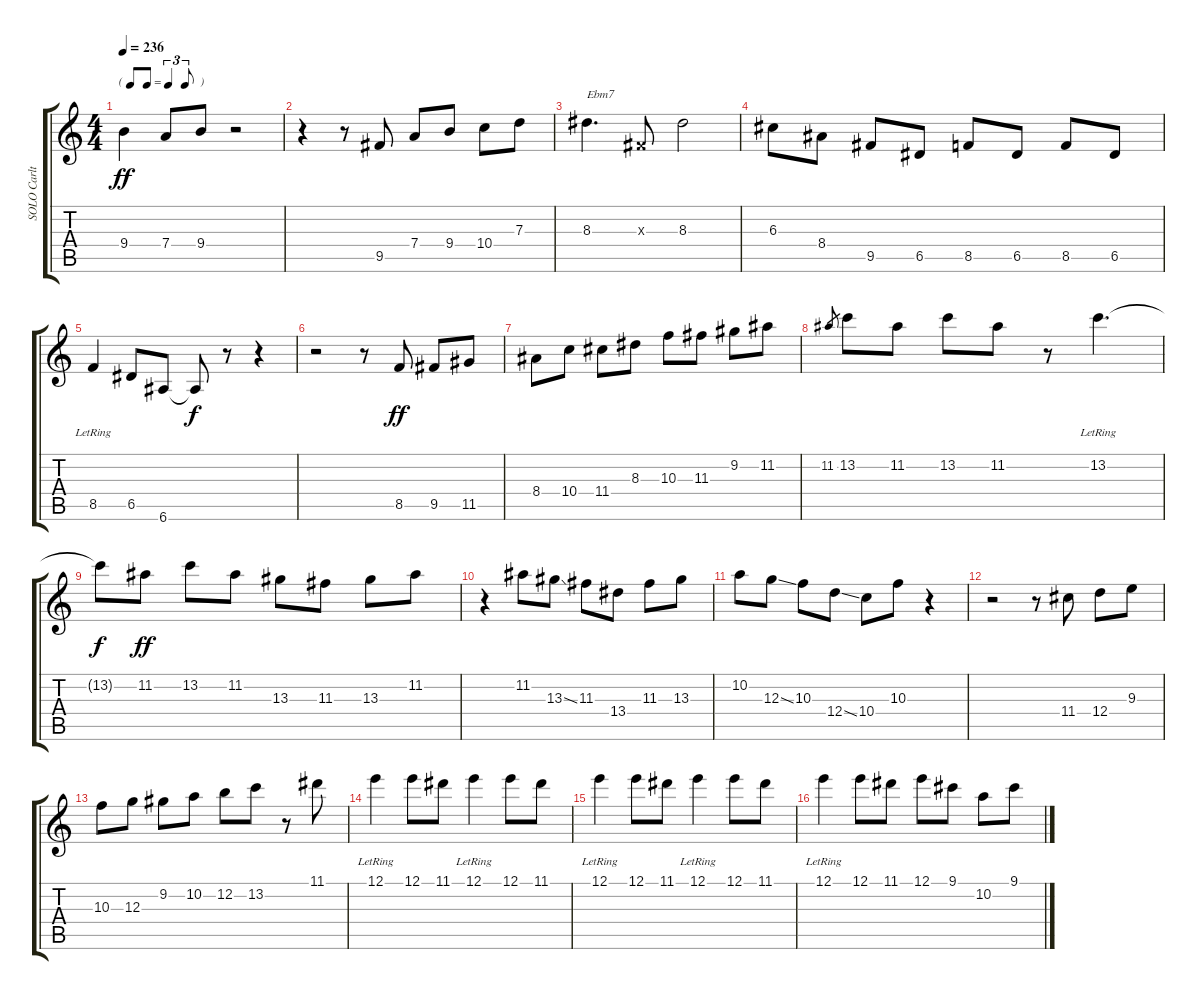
\track ("SOLO Carlton" "SOLO Carlt") {instrument acousticguitarnylon}
\staff {score tabs}
\tuning (E4 B3 G3 D3 A2 E2) {hide}
\ts (4 4)
\tf triplet8th
\tempo 236
\clef g2
\ks c
9.4.4{dy ff} 7.4.8 9.4.8 r.2 |
r.4 r.8 9.5.8 7.4.8 9.4.8 10.4.8 7.3.8 |
8.3.4{d txt "Ebm7"} -1.3{x}.8 8.3.2 |
6.3.8 8.4.8 9.5.8 6.5.8 8.5.8 6.5.8 8.5.8 6.5.8 |
8.5{lr}.4 6.5.8 6.6.8 6.6{t}.8{dy f} r.8 r.4 |
r.2 r.8 8.5.8{dy ff} 9.5.8 11.5.8 |
8.4.8 10.4.8 11.4.8 8.3.8 10.3.8 11.3.8 9.2.8 11.2.8 |
11.2.8{gr} 13.2.8 11.2.8 13.2.8 11.2.8 r.8 13.2{lr}.4{d} |
13.2{t}.8{dy f} 11.2.8{dy ff} 13.2.8 11.2.8 13.3.8 11.3.8 13.3.8 11.2.8 |
r.4 11.2.8 13.3{ss}.8 11.3.8 13.4.8 11.3.8 13.3.8 |
10.2.8 12.3{ss}.8 10.3.8 12.4{ss}.8 10.4.8 10.3.8 r.4 |
r.2 r.8 11.4.8 12.4.8 9.3.8 |
10.3.8 12.3.8 9.2.8 10.2.8 12.2.8 13.2.8 r.8 11.1.8 |
12.1{lr}.4 12.1.8 11.1.8 12.1{lr}.4 12.1.8 11.1.8 |
12.1{lr}.4 12.1.8 11.1.8 12.1{lr}.4 12.1.8 11.1.8 |
12.1{lr}.4 12.1.8 11.1.8 12.1.8 9.1.8 10.2.8 9.1.8
